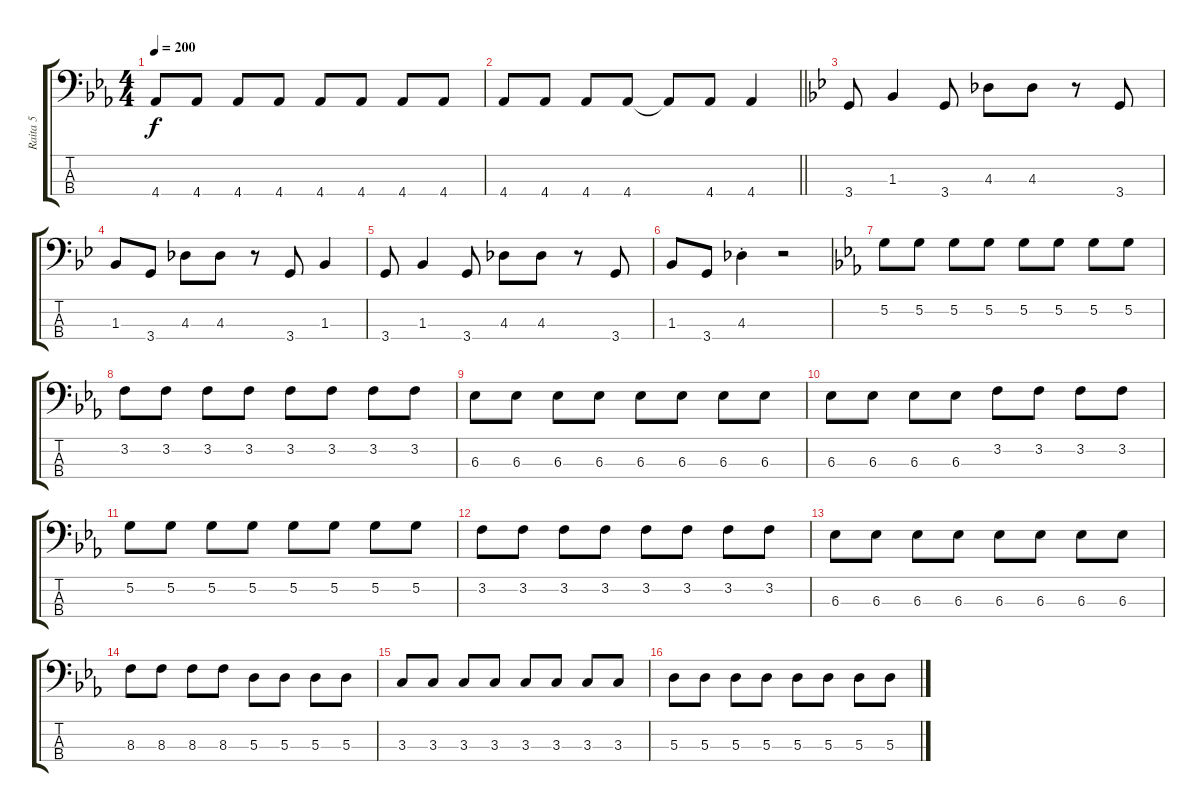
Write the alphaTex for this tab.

\track ("Raita 5" "Raita 5") {instrument electricbassfinger}
\staff {score tabs}
\tuning (G2 D2 A1 E1) {hide}
\ts (4 4)
\tempo 200
\clef f4
\ks eb
4.4.8{dy f} 4.4.8 4.4.8 4.4.8 4.4.8 4.4.8 4.4.8 4.4.8 |
\barLineRight lightlight
4.4.8 4.4.8 4.4.8 4.4.8 4.4{t}.8 4.4.8 4.4.4 |
\ks bb
3.4.8 1.3.4 3.4.8 4.3.8 4.3.8 r.8 3.4.8 |
1.3.8 3.4.8 4.3.8 4.3.8 r.8 3.4.8 1.3.4 |
3.4.8 1.3.4 3.4.8 4.3.8 4.3.8 r.8 3.4.8 |
1.3.8 3.4.8 4.3{st}.4 r.2 |
\ks eb
5.2.8 5.2.8 5.2.8 5.2.8 5.2.8 5.2.8 5.2.8 5.2.8 |
3.2.8 3.2.8 3.2.8 3.2.8 3.2.8 3.2.8 3.2.8 3.2.8 |
6.3.8 6.3.8 6.3.8 6.3.8 6.3.8 6.3.8 6.3.8 6.3.8 |
6.3.8 6.3.8 6.3.8 6.3.8 3.2.8 3.2.8 3.2.8 3.2.8 |
5.2.8 5.2.8 5.2.8 5.2.8 5.2.8 5.2.8 5.2.8 5.2.8 |
3.2.8 3.2.8 3.2.8 3.2.8 3.2.8 3.2.8 3.2.8 3.2.8 |
6.3.8 6.3.8 6.3.8 6.3.8 6.3.8 6.3.8 6.3.8 6.3.8 |
8.3.8 8.3.8 8.3.8 8.3.8 5.3.8 5.3.8 5.3.8 5.3.8 |
3.3.8 3.3.8 3.3.8 3.3.8 3.3.8 3.3.8 3.3.8 3.3.8 |
5.3.8 5.3.8 5.3.8 5.3.8 5.3.8 5.3.8 5.3.8 5.3.8
